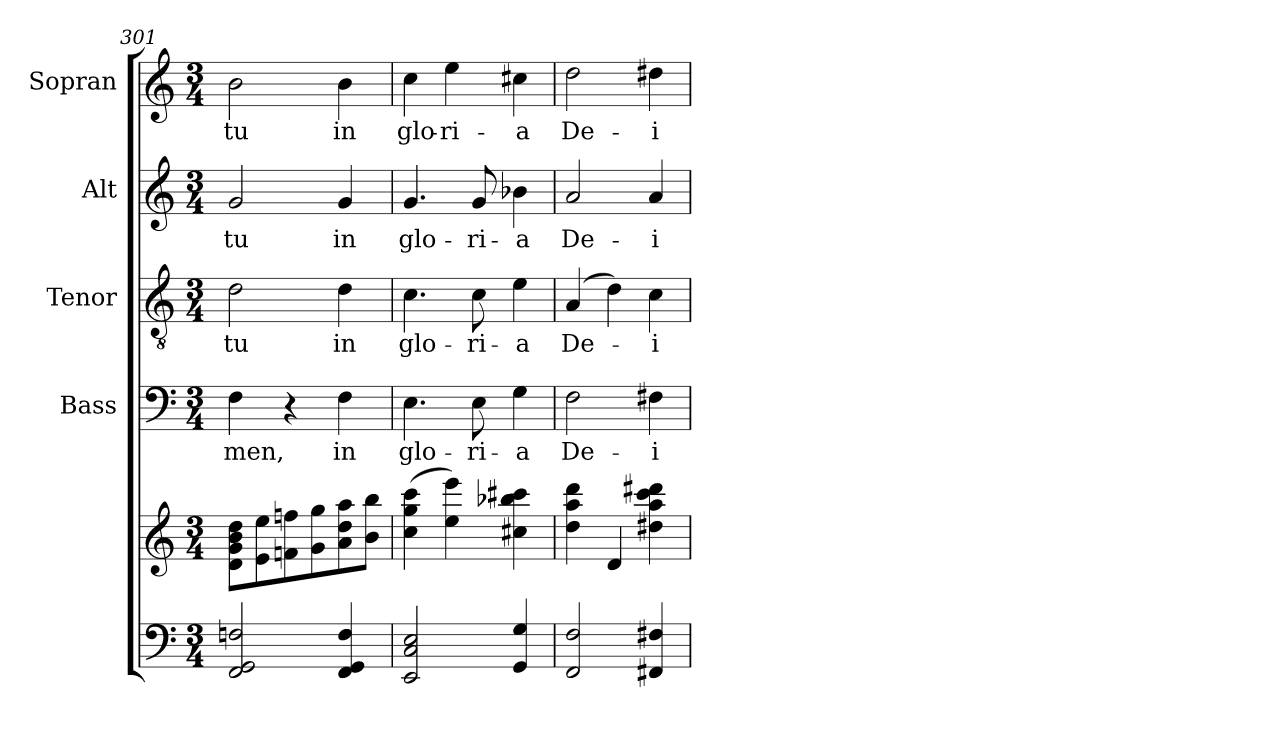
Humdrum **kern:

**kern	**kern	**kern	**text	**kern	**text	**kern	**text	**kern	**text
*part5	*part5	*part4	*part4	*part3	*part3	*part2	*part2	*part1	*part1
*staff6	*staff5	*staff4	*staff4	*staff3	*staff3	*staff2	*staff2	*staff1	*staff1
*	*	*I"Bass	*	*I"Tenor	*	*I"Alt	*	*I"Sopran	*
*	*	*I'B.	*	*I'T.	*	*I'A.	*	*I'S.	*
*clefF4	*clefG2	*clefF4	*	*clefGv2	*	*clefG2	*	*clefG2	*
*k[]	*k[]	*k[]	*	*k[]	*	*k[]	*	*k[]	*
*C:	*C:	*C:	*	*C:	*	*C:	*	*C:	*
*M3/4	*M3/4	*M3/4	*	*M3/4	*	*M3/4	*	*M3/4	*
=301	=301	=301	=301	=301	=301	=301	=301	=301	=301
!	!	!	!LO:LY:b	!	!LO:LY:b	!	!LO:LY:b	!	!LO:LY:b
2FF/ 2GG/ 2Fn/	8d\ 8g\ 8b\ 8dd\L	4F\	-men,	2d\	-tu	2g/	-tu	2b\	-tu
.	8e\ 8ee\	.	.	.	.	.	.	.	.
.	8fn\ 8ffn\	4r	.	.	.	.	.	.	.
.	8g\ 8gg\	.	.	.	.	.	.	.	.
!	!	!	!LO:LY:b	!	!LO:LY:b	!	!LO:LY:b	!	!LO:LY:b
4FF/ 4GG/ 4F/	8a\ 8dd\ 8aa\	4F\	in	4d\	in	4g/	in	4b\	in
.	8b\ 8bb\J	.	.	.	.	.	.	.	.
=302	=302	=302	=302	=302	=302	=302	=302	=302	=302
!	!	!	!LO:LY:b	!	!LO:LY:b	!	!LO:LY:b	!	!LO:LY:b
2EE/ 2C/ 2E/	(>4cc\ 4gg\ 4ccc\	4.E\	glo-	4.c\	glo-	4.g/	glo-	4cc\	glo-
!	!	!	!	!	!	!	!	!	!LO:LY:b
.	4ee\ 4eee\)	.	.	.	.	.	.	4ee\	-ri-
!	!	!	!LO:LY:b	!	!LO:LY:b	!	!LO:LY:b	!	!
.	.	8E\	-ri-	8c\	-ri-	8g/	-ri-	.	.
!	!	!	!LO:LY:b	!	!LO:LY:b	!	!LO:LY:b	!	!LO:LY:b
4GG/ 4G/	4cc#X\ 4bb-X\ 4ccc#X\	4G\	-a	4e\	-a	4b-X\	-a	4cc#X\	-a
=303	=303	=303	=303	=303	=303	=303	=303	=303	=303
!	!	!	!LO:LY:b	!	!LO:LY:b	!	!LO:LY:b	!	!LO:LY:b
2FF/ 2F/	4dd\ 4aa\ 4ddd\	2F\	De-	(4A/	De-	2a/	De-	2dd\	De-
.	4d/	.	.	4d\)	.	.	.	.	.
!	!	!	!LO:LY:b	!	!LO:LY:b	!	!LO:LY:b	!	!LO:LY:b
4FF#X/ 4F#X/	4dd#X\ 4aa\ 4ccc\ 4ddd#X\	4F#X\	-i	4c\	-i	4a/	-i	4dd#X\	-i
=	=	=	=	=	=	=	=	=	=
*-	*-	*-	*-	*-	*-	*-	*-	*-	*-
